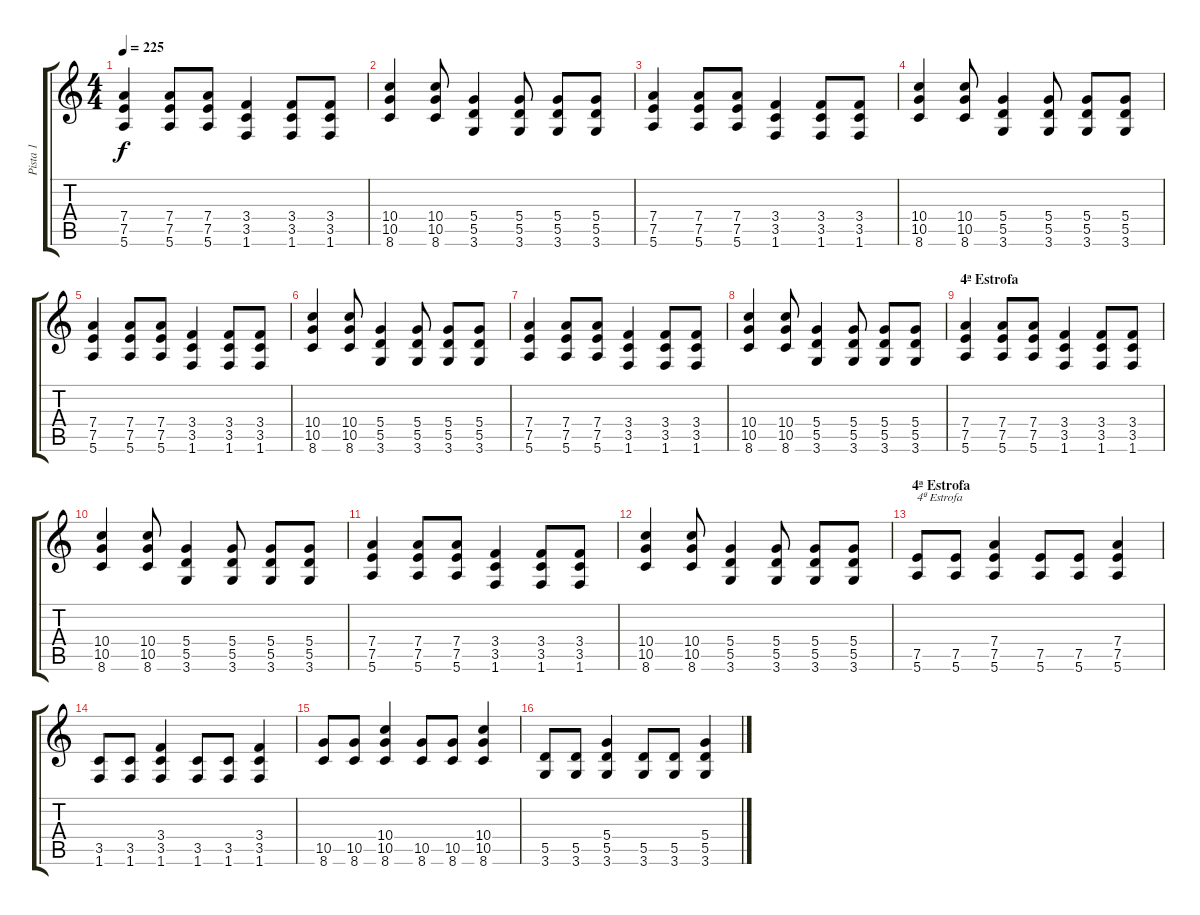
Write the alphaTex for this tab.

\track ("Pista 1" "Pista 1") {instrument distortionguitar}
\staff {score tabs}
\tuning (E4 B3 G3 D3 A2 E2) {hide}
\ts (4 4)
\tempo 225
\clef g2
\ks c
(7.4 7.5 5.6).4{dy f} (7.4 7.5 5.6).8 (7.4 7.5 5.6).8 (3.4 3.5 1.6).4 (3.4 3.5 1.6).8 (3.4 3.5 1.6).8 |
(10.4 10.5 8.6).4 (10.4 10.5 8.6).8 (5.4 5.5 3.6).4 (5.4 5.5 3.6).8 (5.4 5.5 3.6).8 (5.4 5.5 3.6).8 |
(7.4 7.5 5.6).4 (7.4 7.5 5.6).8 (7.4 7.5 5.6).8 (3.4 3.5 1.6).4 (3.4 3.5 1.6).8 (3.4 3.5 1.6).8 |
(10.4 10.5 8.6).4 (10.4 10.5 8.6).8 (5.4 5.5 3.6).4 (5.4 5.5 3.6).8 (5.4 5.5 3.6).8 (5.4 5.5 3.6).8 |
(7.4 7.5 5.6).4 (7.4 7.5 5.6).8 (7.4 7.5 5.6).8 (3.4 3.5 1.6).4 (3.4 3.5 1.6).8 (3.4 3.5 1.6).8 |
(10.4 10.5 8.6).4 (10.4 10.5 8.6).8 (5.4 5.5 3.6).4 (5.4 5.5 3.6).8 (5.4 5.5 3.6).8 (5.4 5.5 3.6).8 |
(7.4 7.5 5.6).4 (7.4 7.5 5.6).8 (7.4 7.5 5.6).8 (3.4 3.5 1.6).4 (3.4 3.5 1.6).8 (3.4 3.5 1.6).8 |
(10.4 10.5 8.6).4 (10.4 10.5 8.6).8 (5.4 5.5 3.6).4 (5.4 5.5 3.6).8 (5.4 5.5 3.6).8 (5.4 5.5 3.6).8 |
\section ("" "4ª Estrofa")
(7.4 7.5 5.6).4 (7.4 7.5 5.6).8 (7.4 7.5 5.6).8 (3.4 3.5 1.6).4 (3.4 3.5 1.6).8 (3.4 3.5 1.6).8 |
(10.4 10.5 8.6).4 (10.4 10.5 8.6).8 (5.4 5.5 3.6).4 (5.4 5.5 3.6).8 (5.4 5.5 3.6).8 (5.4 5.5 3.6).8 |
(7.4 7.5 5.6).4 (7.4 7.5 5.6).8 (7.4 7.5 5.6).8 (3.4 3.5 1.6).4 (3.4 3.5 1.6).8 (3.4 3.5 1.6).8 |
(10.4 10.5 8.6).4 (10.4 10.5 8.6).8 (5.4 5.5 3.6).4 (5.4 5.5 3.6).8 (5.4 5.5 3.6).8 (5.4 5.5 3.6).8 |
\section ("" "4ª Estrofa")
(7.5 5.6).8{txt "4ª Estrofa"} (7.5 5.6).8 (7.4 7.5 5.6).4 (7.5 5.6).8 (7.5 5.6).8 (7.4 7.5 5.6).4 |
(3.5 1.6).8 (3.5 1.6).8 (3.4 3.5 1.6).4 (3.5 1.6).8 (3.5 1.6).8 (3.4 3.5 1.6).4 |
(10.5 8.6).8 (10.5 8.6).8 (10.4 10.5 8.6).4 (10.5 8.6).8 (10.5 8.6).8 (10.4 10.5 8.6).4 |
(5.5 3.6).8 (5.5 3.6).8 (5.4 5.5 3.6).4 (5.5 3.6).8 (5.5 3.6).8 (5.4 5.5 3.6).4
